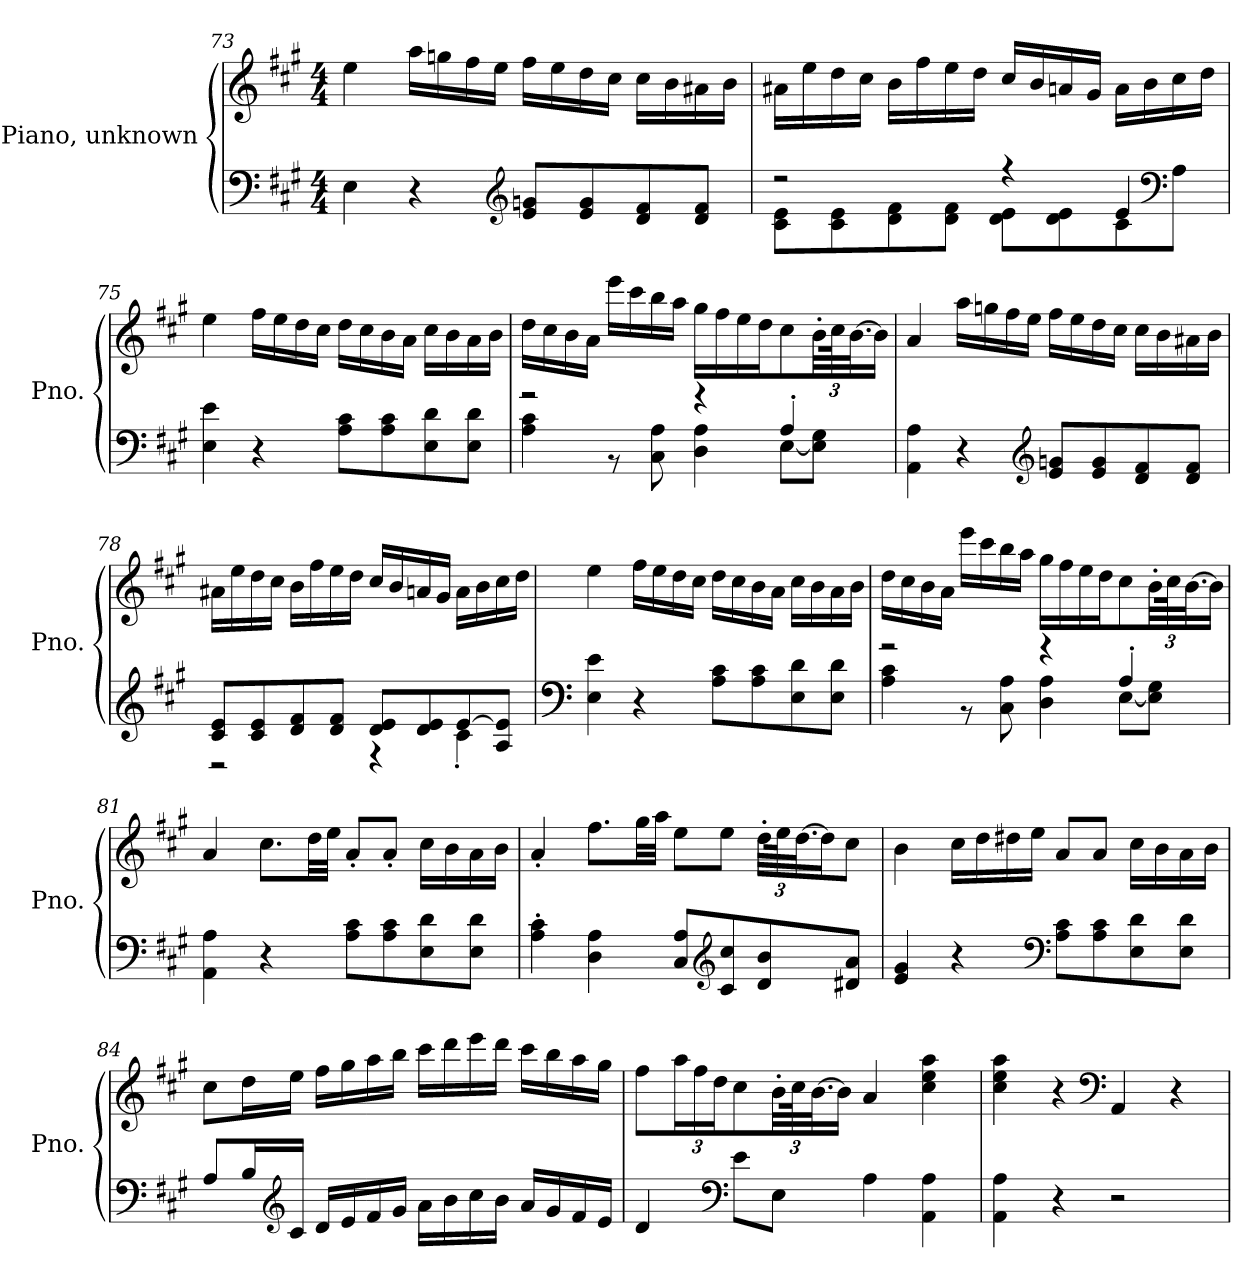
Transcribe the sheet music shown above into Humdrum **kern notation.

**kern	**kern
*part1	*part1
*staff2	*staff1
*I"Piano, unknown	*
*I'Pno.	*
*clefF4	*clefG2
*k[f#c#g#]	*k[f#c#g#]
*M4/4	*M4/4
=73	=73
4E\	4ee\
4r	16aa\LL
.	16ggn\
.	16ff#\
.	16ee\JJ
*clefG2	*
8e/ 8gn/L	16ff#\LL
.	16ee\
8e/ 8g/	16dd\
.	16cc#\JJ
8d/ 8f#/	16cc#\LL
.	16b\
8d/ 8f#/J	16a#X\
.	16b\JJ
!!LO:LB:g=z
=74	=74
*^	*
2r	8c#\ 8e\L	16a#X\LL
.	.	16ee\
.	8c#\ 8e\	16dd\
.	.	16cc#\JJ
.	8d\ 8f#\	16b\LL
.	.	16ff#\
.	8d\ 8f#\J	16ee\
.	.	16dd\JJ
4r	8d\ 8e\L	16cc#/LL
.	.	16b/
.	8d\ 8e\	16an/
.	.	16g#/JJ
4e/	8c#\	16a\LL
.	.	16b\
*clefF4	*	*
.	8A\J	16cc#\
.	.	16dd\JJ
*v	*v	*
=75	=75
4E\ 4e\	4ee\
4r	16ff#\LL
.	16ee\
.	16dd\
.	16cc#\JJ
8A\ 8c#\L	16dd\LL
.	16cc#\
8A\ 8c#\	16b\
.	16a\JJ
8E\ 8d\	16cc#\LL
.	16b\
8E\ 8d\J	16a\
.	16b\JJ
!!LO:LB:g=z
=76	=76
*^	*
2r	4A\ 4c#\	16dd\LL
.	.	16cc#\
.	.	16b\
.	.	16a\JJ
.	8r	16eee\LL
.	.	16ccc#\
.	8C#\ 8A\	16bb\
.	.	16aa\JJ
4r	4D\ 4A\	16gg#\LL
.	.	16ff#\
.	.	16ee\
.	.	16dd\J
4A'/	[8E\L	8cc#\
*	*	*Xbrackettup
.	8E\] 8G#\J	48b'\LL
.	.	96cc#\K
.	.	[48.b\J
.	.	16b\JJ]
*v	*v	*
=77	=77
4AA\ 4A\	4a/
4r	16aa\LL
.	16ggn\
.	16ff#\
.	16ee\JJ
*clefG2	*
8e/ 8gn/L	16ff#\LL
.	16ee\
8e/ 8g/	16dd\
.	16cc#\JJ
8d/ 8f#/	16cc#\LL
.	16b\
8d/ 8f#/J	16a#X\
.	16b\JJ
!!LO:LB:g=z
=78	=78
*^	*
8c#/ 8e/L	2r	16a#X\LL
.	.	16ee\
8c#/ 8e/	.	16dd\
.	.	16cc#\JJ
8d/ 8f#/	.	16b\LL
.	.	16ff#\
8d/ 8f#/J	.	16ee\
.	.	16dd\JJ
8d/ 8e/L	4r	16cc#/LL
.	.	16b/
8d/ 8e/	.	16an/
.	.	16g#/JJ
[8e/	4c#'\	16a\LL
.	.	16b\
8A/ 8e/]J	.	16cc#\
.	.	16dd\JJ
*v	*v	*
=79	=79
*clefF4	*
4E\ 4e\	4ee\
4r	16ff#\LL
.	16ee\
.	16dd\
.	16cc#\JJ
8A\ 8c#\L	16dd\LL
.	16cc#\
8A\ 8c#\	16b\
.	16a\JJ
8E\ 8d\	16cc#\LL
.	16b\
8E\ 8d\J	16a\
.	16b\JJ
!!LO:LB:g=z
=80	=80
*^	*
2r	4A\ 4c#\	16dd\LL
.	.	16cc#\
.	.	16b\
.	.	16a\JJ
.	8r	16eee\LL
.	.	16ccc#\
.	8C#\ 8A\	16bb\
.	.	16aa\JJ
4r	4D\ 4A\	16gg#\LL
.	.	16ff#\
.	.	16ee\
.	.	16dd\J
4A'/	[8E\L	8cc#\
.	8E\] 8G#\J	48b'\LL
.	.	96cc#\K
.	.	[48.b\J
.	.	16b\JJ]
*v	*v	*
=81	=81
4AA\ 4A\	4a/
4r	8.cc#\L
.	32dd\LL
.	32ee\JJJ
8A\ 8c#\L	8a'/L
8A\ 8c#\	8a'/J
8E\ 8d\	16cc#\LL
.	16b\
8E\ 8d\J	16a\
.	16b\JJ
=82	=82
4A\' 4c#\'	4a'/
4D\ 4A\	8.ff#\L
.	32gg#\LL
.	32aa\JJJ
8C#/ 8A/L	8ee\L
*clefG2	*
8c#/ 8cc#/	8ee\J
8d/ 8b/	48dd'\LLL
.	96ee\K
.	[48.dd\J
.	16dd\J]
8d#X/ 8a/J	8cc#\J
!!LO:PB:g=z
=83	=83
4e/ 4g#/	4b\
4r	16cc#\LL
.	16dd\
.	16dd#X\
.	16ee\JJ
*clefF4	*
8A\ 8c#\L	8a/L
8A\ 8c#\	8a/J
8E\ 8d\	16cc#\LL
.	16b\
8E\ 8d\J	16a\
.	16b\JJ
=84	=84
8A/L	8cc#\L
16B/L	16dd\L
*clefG2	*
16c#/JJ	16ee\JJ
16d/LL	16ff#\LL
16e/	16gg#\
16f#/	16aa\
16g#/JJ	16bb\JJ
16a\LL	16ccc#\LL
16b\	16ddd\
16cc#\	16eee\
16b\JJ	16ddd\JJ
16a/LL	16ccc#\LL
16g#/	16bb\
16f#/	16aa\
16e/JJ	16gg#\JJ
!!LO:LB:g=z
=85	=85
4d/	8ff#\L
.	24aa\L
.	24ff#\
.	24dd\J
*clefF4	*
8e\L	8cc#\
8E\J	48b'\LL
.	96cc#\K
.	[48.b\J
.	16b\JJ]
4A\	4a/
4AA\ 4A\	4cc#\ 4ee\ 4aa\
=86	=86
4AA\ 4A\	4cc#\ 4ee\ 4aa\
4r	4r
*	*clefF4
2r	4AA/
.	4r
=	=
*-	*-
